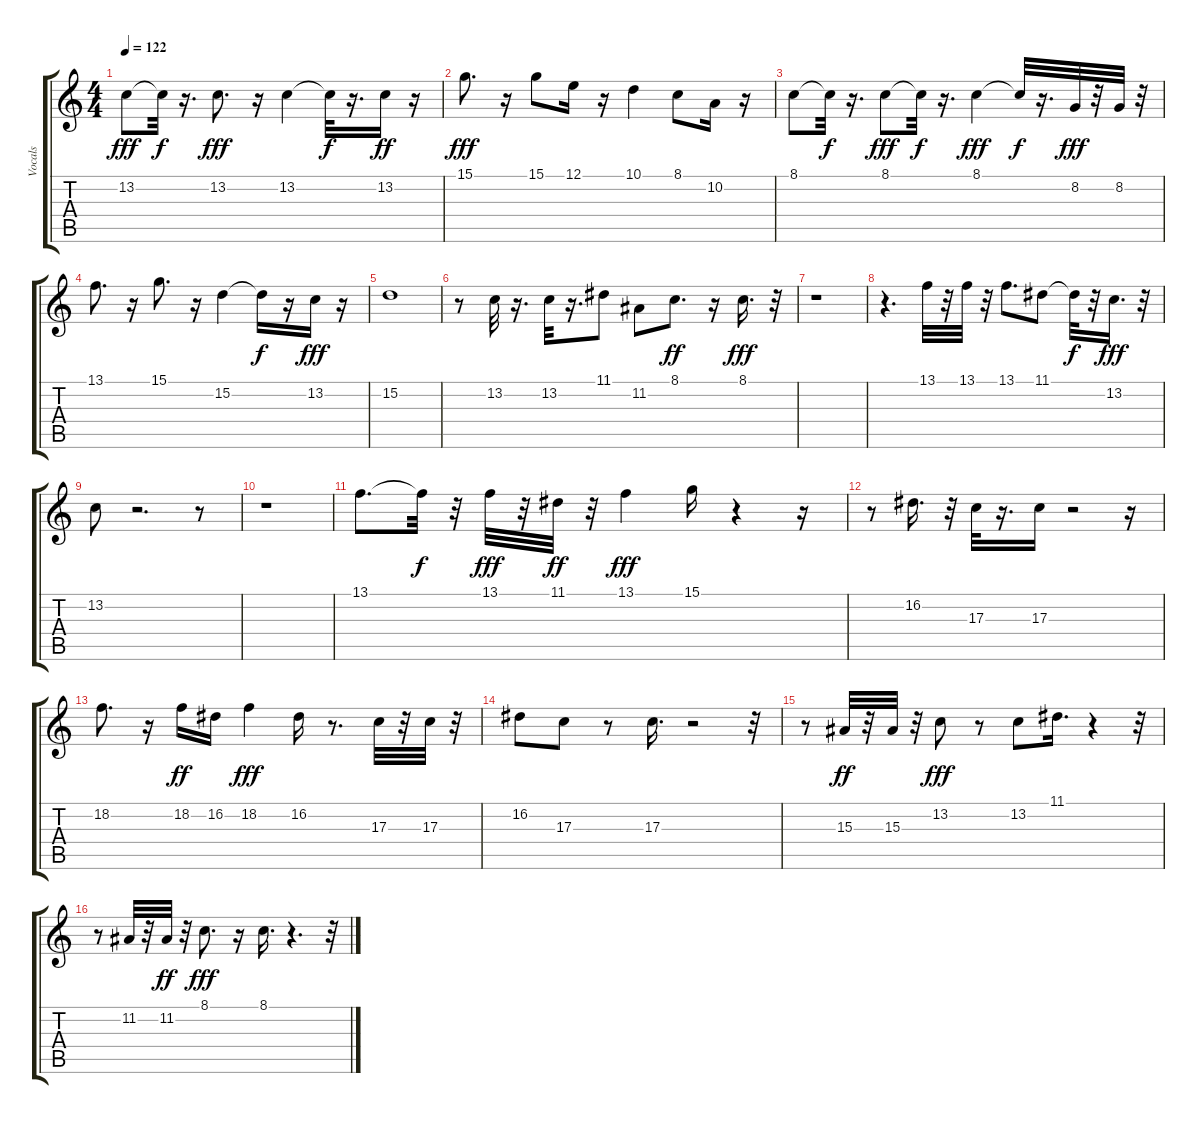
\track ("Vocals" "Vocals") {instrument lead6voice}
\staff {score tabs}
\tuning (E4 B3 G3 D3 A2 E2) {hide}
\ts (4 4)
\tempo 122
\clef g2
\ks c
13.2.8{dy fff} 13.2{t}.32{dy f} r.16{d} 13.2.8{d dy fff} r.16 13.2.4 13.2{t}.32{dy f} r.16{d} 13.2.16{dy ff} r.16 |
15.1.8{d dy fff} r.16 15.1.8 12.1.16 r.16 10.1.4 8.1.8 10.2.16 r.16 |
8.1.8 8.1{t}.32{dy f} r.16{d} 8.1.8{dy fff} 8.1{t}.32{dy f} r.16{d} 8.1.4{dy fff} 8.1{t}.32{dy f} r.16{d} 8.2.32{dy fff} r.32 8.2.32 r.32 |
13.1.8{d} r.16 15.1.8{d} r.16 15.2.4 15.2{t}.16{dy f} r.16 13.2.16{dy fff} r.16 |
15.2.1 |
r.8 13.2.32 r.16{d} 13.2.32 r.16{d} 11.1.8 11.2.8 8.1.8{d dy ff} r.16 8.1.16{d dy fff} r.32 |
r.1 |
r.4{d} 13.1.32 r.32 13.1.32 r.32 13.1.8{d} 11.1.8 11.1{t}.32{dy f} r.32 13.2.16{d dy fff} r.32 |
13.2.8 r.2{d} r.8 |
r.1 |
13.1.8{d} 13.1{t}.32{dy f} r.32 13.1.32{dy fff} r.32 11.1.32{dy ff} r.32 13.1.4{dy fff} 15.1.16 r.4 r.16 |
r.8 16.2.16{d} r.32 17.3.32 r.16{d} 17.3.16 r.2 r.16 |
18.2.8{d} r.16 18.2.16{dy ff} 16.2.16 18.2.4{dy fff} 16.2.16 r.8{d} 17.3.32 r.32 17.3.32 r.32 |
16.2.8 17.3.8 r.8 17.3.16{d} r.2 r.32 |
r.8 15.3.32{dy ff} r.32 15.3.32 r.32 13.2.8{dy fff} r.8 13.2.8 11.1.16{d} r.4 r.32 |
r.8 11.2.32 r.32 11.2.32{dy ff} r.32 8.1.8{d dy fff} r.16 8.1.16{d} r.4{d} r.32
